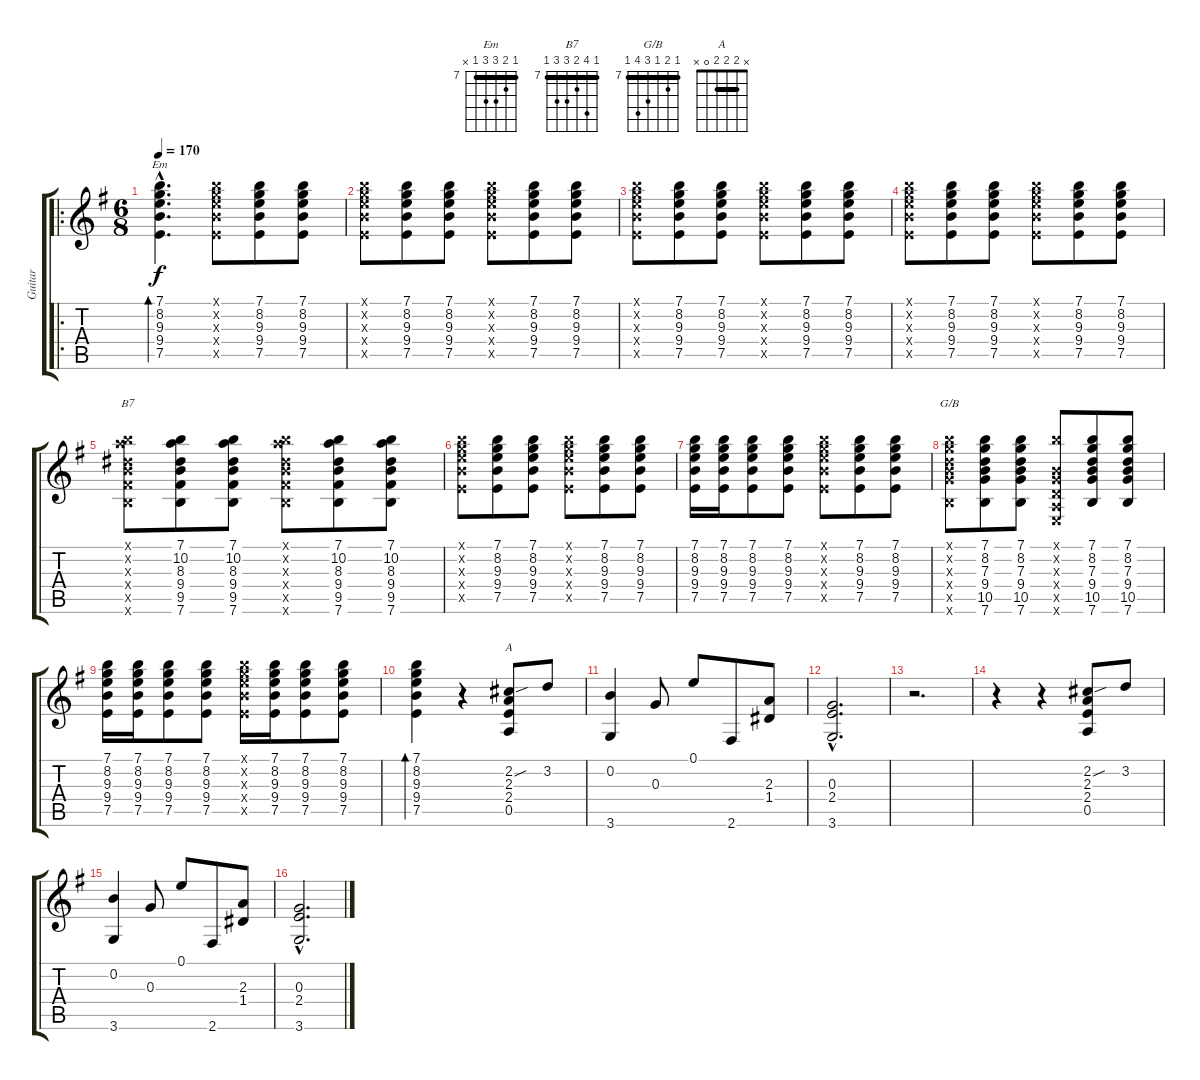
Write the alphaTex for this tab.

\track ("Guitar" "Guitar") {instrument acousticguitarnylon}
\staff {score tabs}
\tuning (E4 B3 G3 D3 A2 E2) {hide}
\chord ("Em" 7 8 9 9 7 x) {firstfret 7 barre 7}
\chord ("B7" 7 10 8 9 9 7) {firstfret 7 barre 7}
\chord ("G/B" 7 8 7 9 10 7) {firstfret 7 barre 7}
\chord ("A" x 2 2 2 0 x) {barre 2}
\ro
\ts (6 8)
\tempo 170
\clef g2
\ks g
(7.1{hac} 8.2{hac} 9.3{hac} 9.4{hac} 7.5{hac}).4{d bd 240 ch "Em" dy f instrument acousticguitarnylon} (7.1{x} 8.2{x} 9.3{x} 9.4{x} 7.5{x}).8{volume 13} (7.1 8.2 9.3 9.4 7.5).8 (7.1 8.2 9.3 9.4 7.5).8 |
(7.1{x} 8.2{x} 9.3{x} 9.4{x} 7.5{x}).8 (7.1 8.2 9.3 9.4 7.5).8 (7.1 8.2 9.3 9.4 7.5).8 (7.1{x} 8.2{x} 9.3{x} 9.4{x} 7.5{x}).8 (7.1 8.2 9.3 9.4 7.5).8 (7.1 8.2 9.3 9.4 7.5).8 |
(7.1{x} 8.2{x} 9.3{x} 9.4{x} 7.5{x}).8 (7.1 8.2 9.3 9.4 7.5).8 (7.1 8.2 9.3 9.4 7.5).8 (7.1{x} 8.2{x} 9.3{x} 9.4{x} 7.5{x}).8 (7.1 8.2 9.3 9.4 7.5).8 (7.1 8.2 9.3 9.4 7.5).8 |
(7.1{x} 8.2{x} 9.3{x} 9.4{x} 7.5{x}).8 (7.1 8.2 9.3 9.4 7.5).8 (7.1 8.2 9.3 9.4 7.5).8 (7.1{x} 8.2{x} 9.3{x} 9.4{x} 7.5{x}).8 (7.1 8.2 9.3 9.4 7.5).8 (7.1 8.2 9.3 9.4 7.5).8 |
(7.1{x} 10.2{x} 8.3{x} 9.4{x} 9.5{x} 7.6{x}).8{ch "B7"} (7.1 10.2 8.3 9.4 9.5 7.6).8 (7.1 10.2 8.3 9.4 9.5 7.6).8 (7.1{x} 10.2{x} 8.3{x} 9.4{x} 9.5{x} 7.6{x}).8 (7.1 10.2 8.3 9.4 9.5 7.6).8 (7.1 10.2 8.3 9.4 9.5 7.6).8 |
(7.1{x} 8.2{x} 9.3{x} 9.4{x} 7.5{x}).8 (7.1 8.2 9.3 9.4 7.5).8 (7.1 8.2 9.3 9.4 7.5).8 (7.1{x} 8.2{x} 9.3{x} 9.4{x} 7.5{x}).8 (7.1 8.2 9.3 9.4 7.5).8 (7.1 8.2 9.3 9.4 7.5).8 |
(7.1 8.2 9.3 9.4 7.5).16 (7.1 8.2 9.3 9.4 7.5).16 (7.1 8.2 9.3 9.4 7.5).8 (7.1 8.2 9.3 9.4 7.5).8 (7.1{x} 8.2{x} 9.3{x} 9.4{x} 7.5{x}).8 (7.1 8.2 9.3 9.4 7.5).8 (7.1 8.2 9.3 9.4 7.5).8 |
(7.1{x} 8.2{x} 7.3{x} 9.4{x} 10.5{x} 7.6{x}).8{ch "G/B"} (7.1 8.2 7.3 9.4 10.5 7.6).8 (7.1 8.2 7.3 9.4 10.5 7.6).8 (7.1{x} 0.2{x} 0.3{x} 0.4{x} 0.5{x} 0.6{x}).8 (7.1 8.2 7.3 9.4 10.5 7.6).8 (7.1 8.2 7.3 9.4 10.5 7.6).8 |
(7.1 8.2 9.3 9.4 7.5).16 (7.1 8.2 9.3 9.4 7.5).16 (7.1 8.2 9.3 9.4 7.5).8 (7.1 8.2 9.3 9.4 7.5).8 (7.1{x} 8.2{x} 9.3{x} 9.4{x} 7.5{x}).16 (7.1 8.2 9.3 9.4 7.5).16 (7.1 8.2 9.3 9.4 7.5).8 (7.1 8.2 9.3 9.4 7.5).8 |
(7.1 8.2 9.3 9.4 7.5).4{bd 480} r.4 (2.2{sou} 2.3 2.4 0.5).8{ch "A" volume 16} 3.2.8 |
(0.2 3.6).4 0.3.8 0.1.8 2.6.8 (2.3 1.4).8 |
(0.3{hac} 2.4{hac} 3.6{hac}).2{d} |
r.2{d} |
r.4 r.4 (2.2{sou} 2.3 2.4 0.5).8 3.2.8 |
(0.2 3.6).4 0.3.8 0.1.8 2.6.8 (2.3 1.4).8 |
(0.3{hac} 2.4{hac} 3.6{hac}).2{d}
